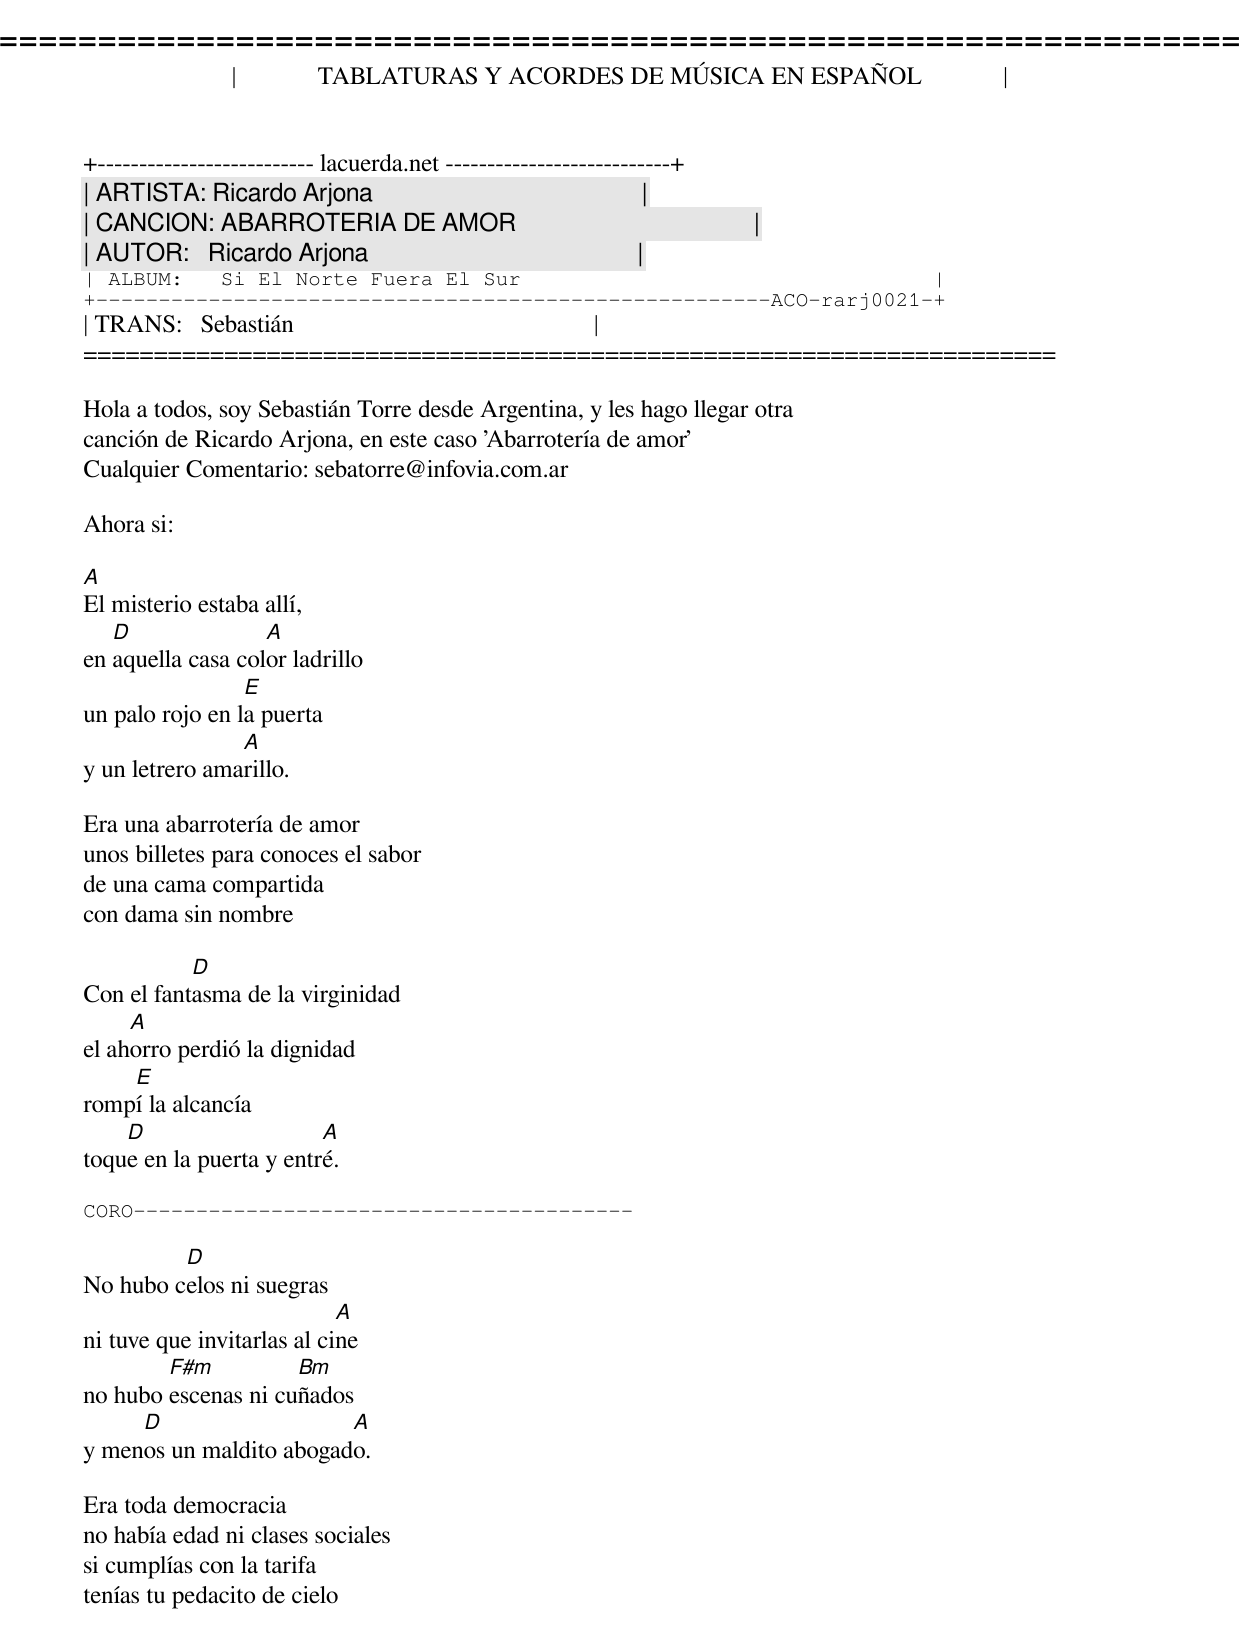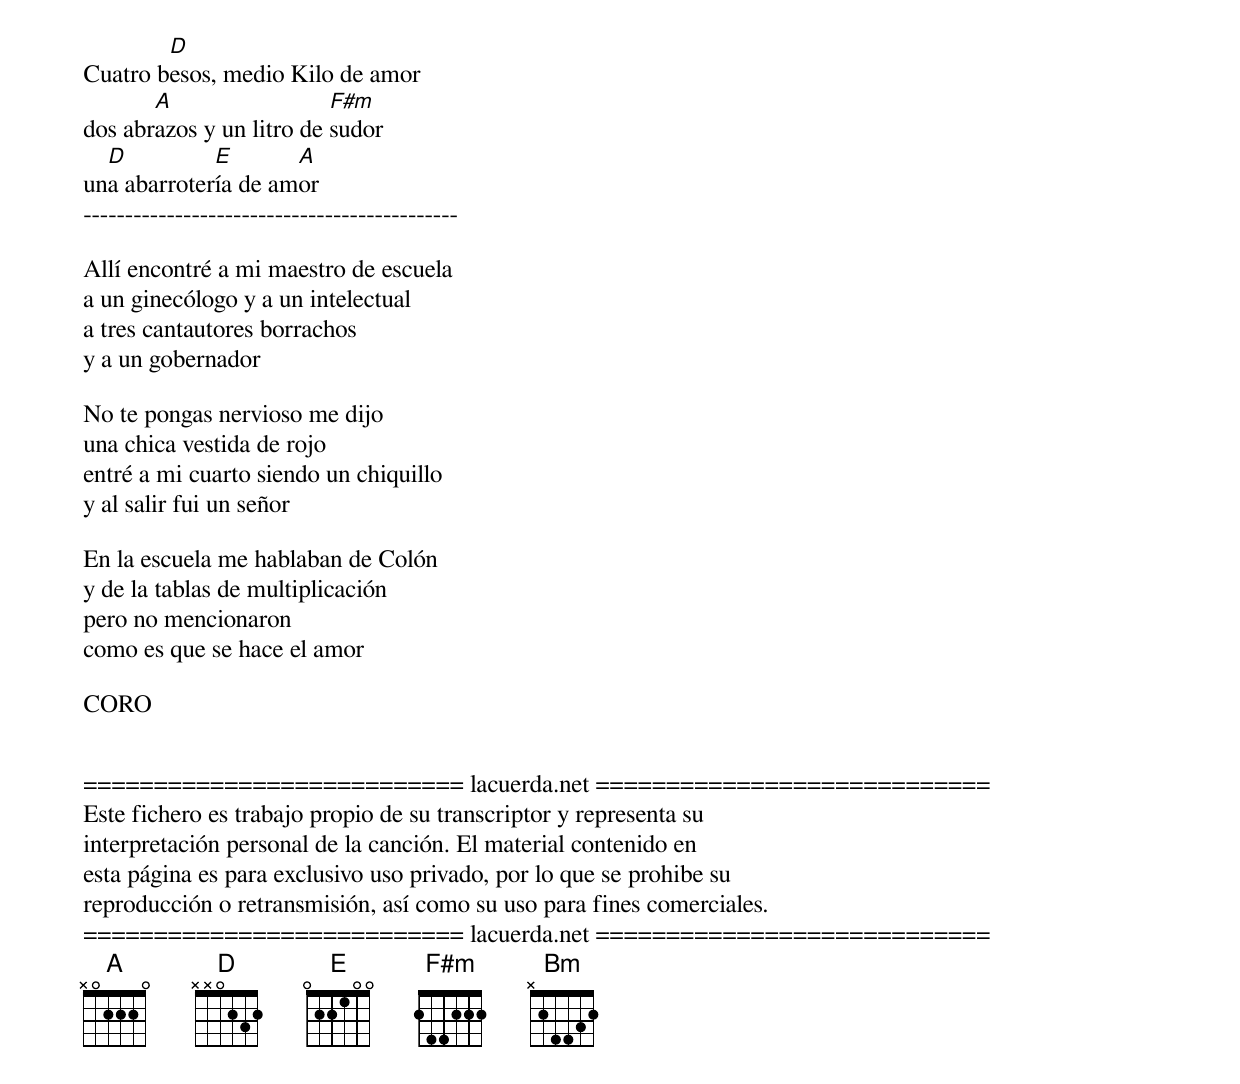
=====================================================================
|             TABLATURAS Y ACORDES DE MÚSICA EN ESPAÑOL             |
+-------------------------- lacuerda.net ---------------------------+
| ARTISTA: Ricardo Arjona                                           |
| CANCION: ABARROTERIA DE AMOR                                      |
| AUTOR:   Ricardo Arjona                                           |
| ALBUM:   Si El Norte Fuera El Sur                                 |
+------------------------------------------------------ACO-rarj0021-+
| TRANS:   Sebastián                                                |
=====================================================================

Hola a todos, soy Sebastián Torre desde Argentina, y les hago llegar otra
canción de Ricardo Arjona, en este caso 'Abarrotería de amor'
Cualquier Comentario: sebatorre@infovia.com.ar

Ahora si:

A
El misterio estaba allí,
   D               A
en aquella casa color ladrillo
                 E
un palo rojo en la puerta
                A
y un letrero amarillo.

Era una abarrotería de amor
unos billetes para conoces el sabor
de una cama compartida
con dama sin nombre

           D
Con el fantasma de la virginidad
     A
el ahorro perdió la dignidad
    E
rompí la alcancía
    D                    A
toque en la puerta y entré.

CORO----------------------------------------

         D
No hubo celos ni suegras
                            A
ni tuve que invitarlas al cine
        F#m          Bm
no hubo escenas ni cuñados
     D                   A
y menos un maldito abogado.

Era toda democracia
no había edad ni clases sociales
si cumplías con la tarifa
tenías tu pedacito de cielo

        D
Cuatro besos, medio Kilo de amor
       A                  F#m
dos abrazos y un litro de sudor
  D          E       A
una abarrotería de amor
---------------------------------------------

Allí encontré a mi maestro de escuela
a un ginecólogo y a un intelectual
a tres cantautores borrachos
y a un gobernador

No te pongas nervioso me dijo
una chica vestida de rojo
entré a mi cuarto siendo un chiquillo
y al salir fui un señor

En la escuela me hablaban de Colón
y de la tablas de multiplicación
pero no mencionaron
como es que se hace el amor

CORO


=========================== lacuerda.net ============================
Este fichero es trabajo propio de su transcriptor y representa su
interpretación personal de la canción. El material contenido en
esta página es para exclusivo uso privado, por lo que se prohibe su
reproducción o retransmisión, así como su uso para fines comerciales.
=========================== lacuerda.net ============================
